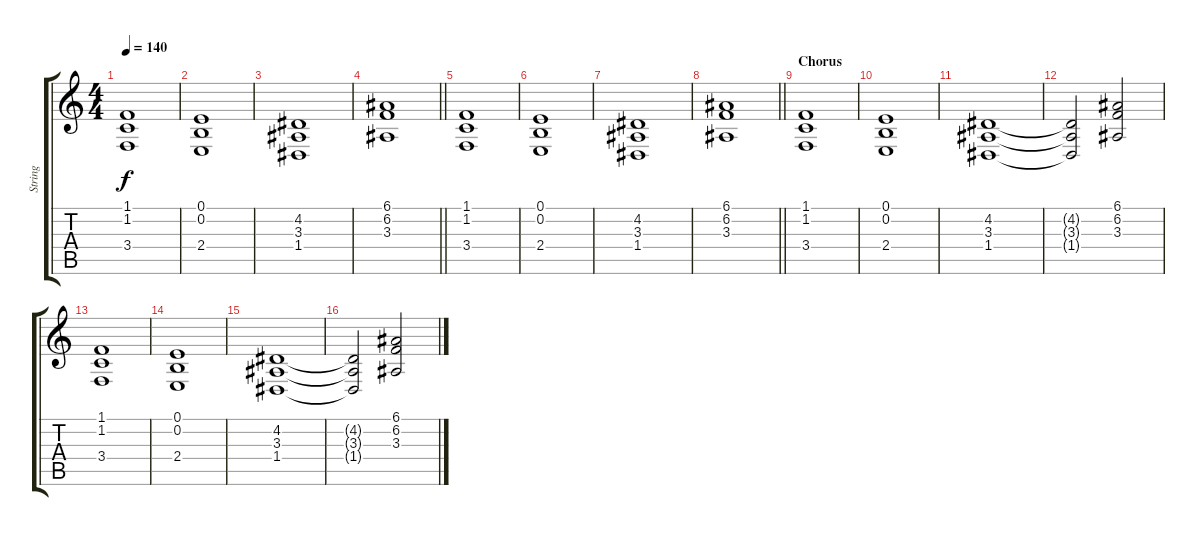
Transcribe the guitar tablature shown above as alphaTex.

\track ("String" "String") {instrument stringensemble1}
\staff {score tabs}
\tuning (E4 B3 G3 D3 A2 D2) {hide}
\ts (4 4)
\tempo 140
\clef g2
\ks c
(1.1 1.2 3.4).1{dy f} |
(0.1 0.2 2.4).1 |
(4.2 3.3 1.4).1 |
\barLineRight lightlight
(6.1 6.2 3.3).1 |
(1.1 1.2 3.4).1 |
(0.1 0.2 2.4).1 |
(4.2 3.3 1.4).1 |
\barLineRight lightlight
(6.1 6.2 3.3).1 |
\section ("" "Chorus ")
(1.1 1.2 3.4).1 |
(0.1 0.2 2.4).1 |
(4.2 3.3 1.4).1 |
(4.2{t} 3.3{t} 1.4{t}).2 (6.1 6.2 3.3).2 |
(1.1 1.2 3.4).1 |
(0.1 0.2 2.4).1 |
(4.2 3.3 1.4).1 |
(4.2{t} 3.3{t} 1.4{t}).2 (6.1 6.2 3.3).2
